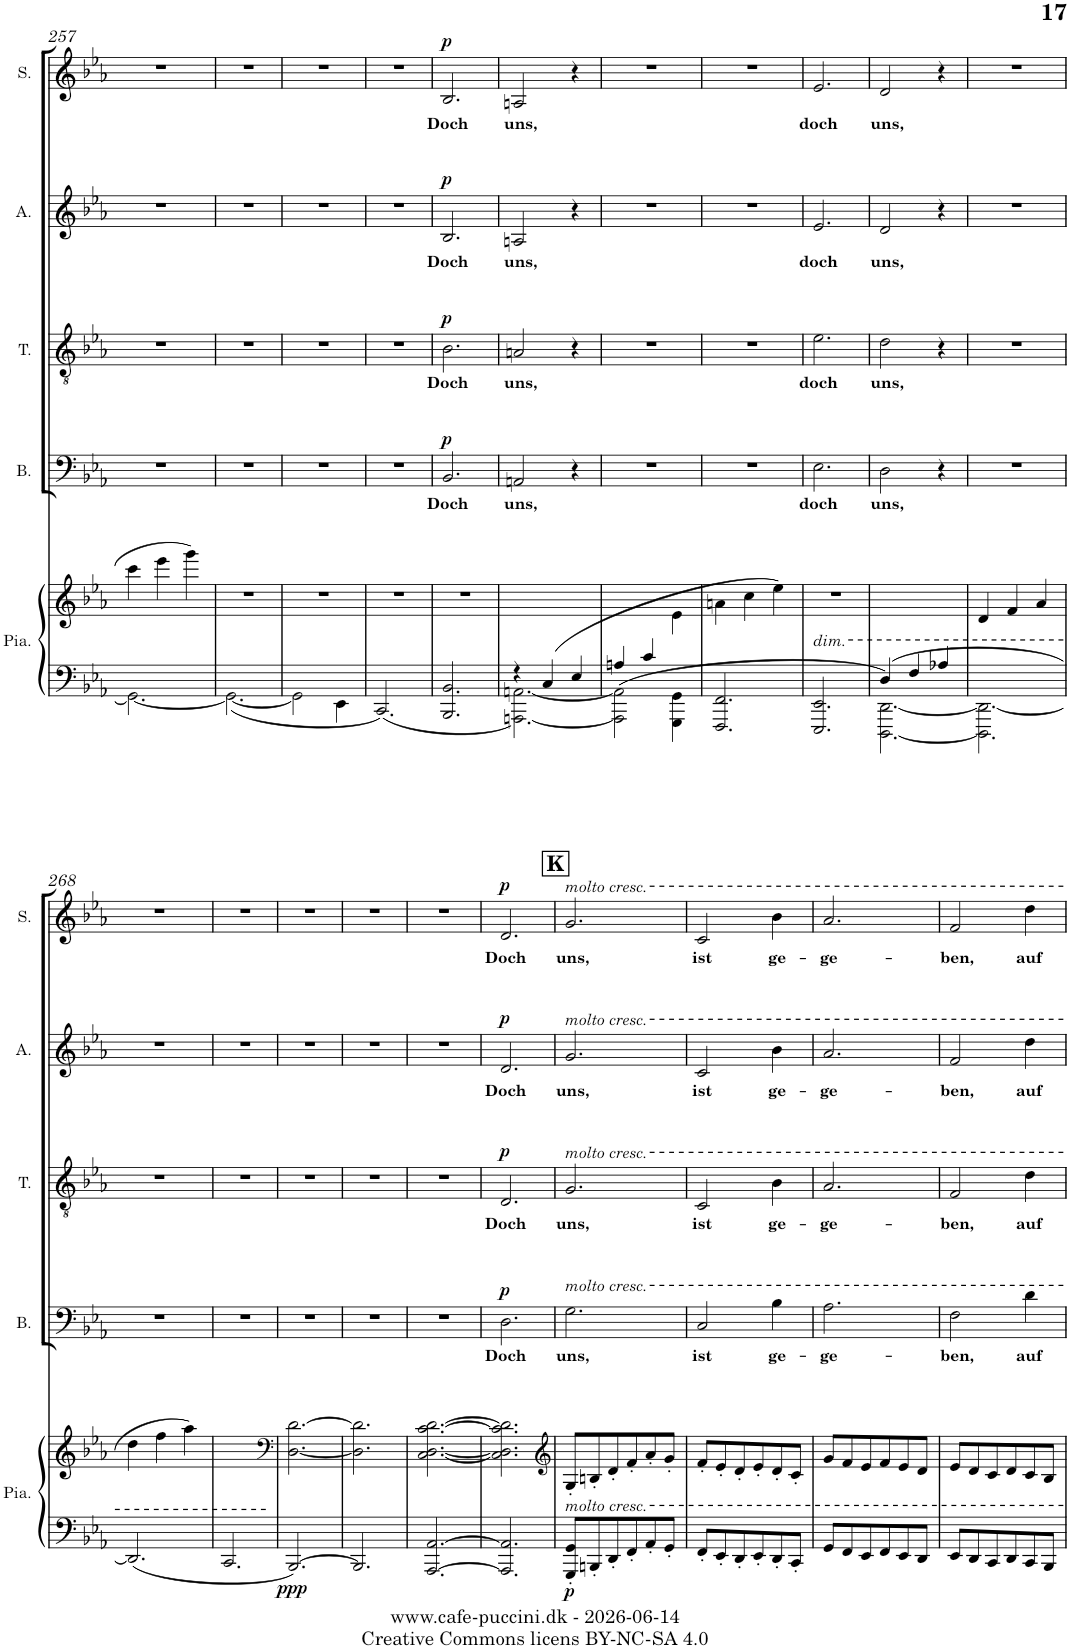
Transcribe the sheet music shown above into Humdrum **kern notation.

**kern	**kern	**dynam	**kern	**text	**dynam	**kern	**text	**dynam	**kern	**text	**dynam	**kern	**text	**dynam
*part5	*part5	*part5	*part4	*part4	*part4	*part3	*part3	*part3	*part2	*part2	*part2	*part1	*part1	*part1
*staff6	*staff5	*staff5/6	*staff4	*staff4	*staff4	*staff3	*staff3	*staff3	*staff2	*staff2	*staff2	*staff1	*staff1	*staff1
*I"Piano	*	*	*I"Basse	*	*	*I"Ténor	*	*	*I"Alto	*	*	*I"Soprano	*	*
*I'Pia.	*	*	*I'B.	*	*	*I'T.	*	*	*I'A.	*	*	*I'S.	*	*
!!LO:PB:g=z
*clefF4	*clefG2	*	*clefF4	*	*	*clefGv2	*	*	*clefG2	*	*	*clefG2	*	*
*k[b-e-a-]	*k[b-e-a-]	*	*k[b-e-a-]	*	*	*k[b-e-a-]	*	*	*k[b-e-a-]	*	*	*k[b-e-a-]	*	*
*M3/4	*M3/4	*	*M3/4	*	*	*M3/4	*	*	*M3/4	*	*	*M3/4	*	*
=257	=257	=257	=257	=257	=257	=257	=257	=257	=257	=257	=257	=257	=257	=257
*	*^	*	*	*	*	*	*	*	*	*	*	*	*	*
2.GG\_	2.ryy	4ccc\	.	2.r	.	.	2.r	.	.	2.r	.	.	2.r	.	.
.	.	4eee-\	.	.	.	.	.	.	.	.	.	.	.	.	.
.	.	4ggg\	.	.	.	.	.	.	.	.	.	.	.	.	.
*	*v	*v	*	*	*	*	*	*	*	*	*	*	*	*	*
=258	=258	=258	=258	=258	=258	=258	=258	=258	=258	=258	=258	=258	=258	=258
*^	*	*	*	*	*	*	*	*	*	*	*	*	*	*
2.ryy	2.GG\_	2.r	.	2.r	.	.	2.r	.	.	2.r	.	.	2.r	.	.
=259	=259	=259	=259	=259	=259	=259	=259	=259	=259	=259	=259	=259	=259	=259	=259
2.ryy	2GG\]	2.r	.	2.r	.	.	2.r	.	.	2.r	.	.	2.r	.	.
.	4EE-\	.	.	.	.	.	.	.	.	.	.	.	.	.	.
=260	=260	=260	=260	=260	=260	=260	=260	=260	=260	=260	=260	=260	=260	=260	=260
2.ryy	2.CC/	2.r	.	2.r	.	.	2.r	.	.	2.r	.	.	2.r	.	.
=261	=261	=261	=261	=261	=261	=261	=261	=261	=261	=261	=261	=261	=261	=261	=261
!	!	!	!	!	!LO:LY:b	!LO:DY:a	!	!LO:LY:b	!LO:DY:a	!	!LO:LY:b	!LO:DY:a	!	!LO:LY:b	!LO:DY:a
2.ryy	2.BBB-/ 2.BB-/	2.r	.	2.BB-/	Doch	p	2.B-\	Doch	p	2.B-/	Doch	p	2.B-/	Doch	p
=262	=262	=262	=262	=262	=262	=262	=262	=262	=262	=262	=262	=262	=262	=262	=262
!	!	!	!	!	!LO:LY:b	!	!	!LO:LY:b	!	!	!LO:LY:b	!	!	!LO:LY:b	!
4r	[2.AAAn\ [2.AAn\	2.ryy	.	2AAn/	uns,	.	2An/	uns,	.	2An/	uns,	.	2An/	uns,	.
(>4C/	.	.	.	.	.	.	.	.	.	.	.	.	.	.	.
4E-/	.	.	.	4r	.	.	4r	.	.	4r	.	.	4r	.	.
=263	=263	=263	=263	=263	=263	=263	=263	=263	=263	=263	=263	=263	=263	=263	=263
*	*	*^	*	*	*	*	*	*	*	*	*	*	*	*	*
4An/	2AAA\] 2AA\]	2.ryy	2ryy	.	2.r	.	.	2.r	.	.	2.r	.	.	2.r	.	.
4c/	.	.	.	.	.	.	.	.	.	.	.	.	.	.	.	.
4ryy	4GGG\ 4GG\	.	4e-\	.	.	.	.	.	.	.	.	.	.	.	.	.
*v	*v	*	*	*	*	*	*	*	*	*	*	*	*	*	*	*
=264	=264	=264	=264	=264	=264	=264	=264	=264	=264	=264	=264	=264	=264	=264	=264
2.FFF/ 2.FF/	2.ryy	4an\	.	2.r	.	.	2.r	.	.	2.r	.	.	2.r	.	.
.	.	4cc\	.	.	.	.	.	.	.	.	.	.	.	.	.
.	.	4ee-\)	.	.	.	.	.	.	.	.	.	.	.	.	.
=265	=265	=265	=265	=265	=265	=265	=265	=265	=265	=265	=265	=265	=265	=265	=265
*^	*	*	*	*	*	*	*	*	*	*	*	*	*	*	*
!LO:TX:a:t=dim.	!	!	!	!	!	!	!	!	!	!	!	!	!	!	!	!
!	!	!	!	!	!	!LO:LY:b	!	!	!LO:LY:b	!	!	!LO:LY:b	!	!	!LO:LY:b	!
*	*	*v	*v	*	*	*	*	*	*	*	*	*	*	*	*	*
2.ryy	2.EEE-/ 2.EE-/	2.r	.	2.E-\	doch	.	2.e-\	doch	.	2.e-/	doch	.	2.e-/	doch	.
=266	=266	=266	=266	=266	=266	=266	=266	=266	=266	=266	=266	=266	=266	=266	=266
!	!	!	!	!	!LO:LY:b	!	!	!LO:LY:b	!	!	!LO:LY:b	!	!	!LO:LY:b	!
(>4D/	[2.DDD\ [2.DD\	2.ryy	.	2D\	uns,	.	2d\	uns,	.	2d/	uns,	.	2d/	uns,	.
4F/	.	.	.	.	.	.	.	.	.	.	.	.	.	.	.
4A-X/	.	.	.	4r	.	.	4r	.	.	4r	.	.	4r	.	.
*v	*v	*	*	*	*	*	*	*	*	*	*	*	*	*	*
=267	=267	=267	=267	=267	=267	=267	=267	=267	=267	=267	=267	=267	=267	=267
*	*^	*	*	*	*	*	*	*	*	*	*	*	*	*
2.DDD\] 2.DD\_	2.ryy	4d/	.	2.r	.	.	2.r	.	.	2.r	.	.	2.r	.	.
.	.	4f/	.	.	.	.	.	.	.	.	.	.	.	.	.
.	.	4a-/	.	.	.	.	.	.	.	.	.	.	.	.	.
!!LO:LB:g=z
=268	=268	=268	=268	=268	=268	=268	=268	=268	=268	=268	=268	=268	=268	=268	=268
2.DD/]	2.ryy	4dd\	.	2.r	.	.	2.r	.	.	2.r	.	.	2.r	.	.
.	.	4ff\	.	.	.	.	.	.	.	.	.	.	.	.	.
.	.	4aa-\)	.	.	.	.	.	.	.	.	.	.	.	.	.
*	*v	*v	*	*	*	*	*	*	*	*	*	*	*	*	*
=269	=269	=269	=269	=269	=269	=269	=269	=269	=269	=269	=269	=269	=269	=269
*^	*	*	*	*	*	*	*	*	*	*	*	*	*	*
2.ryy	2.CC/	2.ryy	.	2.r	.	.	2.r	.	.	2.r	.	.	2.r	.	.
=270	=270	=270	=270	=270	=270	=270	=270	=270	=270	=270	=270	=270	=270	=270	=270
*	*	*clefF4	*	*	*	*	*	*	*	*	*	*	*	*	*
!	!	!	!LO:DY:b=2	!	!	!	!	!	!	!	!	!	!	!	!
2.ryy	[2.BBB-/	[2.D\ [2.d\	ppp	2.r	.	.	2.r	.	.	2.r	.	.	2.r	.	.
=271	=271	=271	=271	=271	=271	=271	=271	=271	=271	=271	=271	=271	=271	=271	=271
2.ryy	2.BBB-/]	2.D\] 2.d\]	.	2.r	.	.	2.r	.	.	2.r	.	.	2.r	.	.
=272	=272	=272	=272	=272	=272	=272	=272	=272	=272	=272	=272	=272	=272	=272	=272
2.ryy	[2.AAA-/ [2.AA-/	[2.C\ [2.D\ [2.c\ [2.d\	.	2.r	.	.	2.r	.	.	2.r	.	.	2.r	.	.
=273	=273	=273	=273	=273	=273	=273	=273	=273	=273	=273	=273	=273	=273	=273	=273
!	!	!	!	!	!LO:LY:b	!LO:DY:a	!	!LO:LY:b	!LO:DY:a	!	!LO:LY:b	!LO:DY:a	!	!LO:LY:b	!LO:DY:a
2.ryy	2.AAA-/] 2.AA-/]	2.C\] 2.D\] 2.c\] 2.d\]	.	2.D\	Doch	p	2.D/	Doch	p	2.d/	Doch	p	2.d/	Doch	p
*v	*v	*	*	*	*	*	*	*	*	*	*	*	*	*	*
!!LO:REH:place=s1:a:B:cj:fs=14:t=K
=274	=274	=274	=274	=274	=274	=274	=274	=274	=274	=274	=274	=274	=274	=274
*	*clefG2	*	*	*	*	*	*	*	*	*	*	*	*	*
*^	*	*	*	*	*	*	*	*	*	*	*	*	*	*
!	!	!	!	!	!	!	!	!	!	!	!	!	!LO:TX:a:t=molto cresc.	!	!
!	!	!	!	!	!	!	!	!	!	!LO:TX:a:t=molto cresc.	!	!	!	!	!
!	!	!	!	!	!	!	!LO:TX:a:t=molto cresc.	!	!	!	!	!	!	!	!
!	!	!	!	!LO:TX:a:t=molto cresc.	!	!	!	!	!	!	!	!	!	!	!
!LO:TX:a:t=molto cresc.	!	!	!	!	!	!	!	!	!	!	!	!	!	!	!
!	!	!	!LO:DY:b=2	!	!LO:LY:b	!	!	!LO:LY:b	!	!	!LO:LY:b	!	!	!LO:LY:b	!
*v	*v	*	*	*	*	*	*	*	*	*	*	*	*	*	*
8GGG/' 8GG/'L	8G'/L	p	2.G\	uns,	.	2.G/	uns,	.	2.g/	uns,	.	2.g/	uns,	.
8BBBn'/	8Bn'/	.	.	.	.	.	.	.	.	.	.	.	.	.
8DD'/	8d'/	.	.	.	.	.	.	.	.	.	.	.	.	.
8FF'/	8f'/	.	.	.	.	.	.	.	.	.	.	.	.	.
8AA-'/	8a-'/	.	.	.	.	.	.	.	.	.	.	.	.	.
8GG'/J	8g'/J	.	.	.	.	.	.	.	.	.	.	.	.	.
=275	=275	=275	=275	=275	=275	=275	=275	=275	=275	=275	=275	=275	=275	=275
!	!	!	!	!LO:LY:b	!	!	!LO:LY:b	!	!	!LO:LY:b	!	!	!LO:LY:b	!
8FF'/L	8f'/L	.	2C/	ist	.	2C/	ist	.	2c/	ist	.	2c/	ist	.
8EE-'/	8e-'/	.	.	.	.	.	.	.	.	.	.	.	.	.
8DD'/	8d'/	.	.	.	.	.	.	.	.	.	.	.	.	.
8EE-'/	8e-'/	.	.	.	.	.	.	.	.	.	.	.	.	.
!	!	!	!	!LO:LY:b	!	!	!LO:LY:b	!	!	!LO:LY:b	!	!	!LO:LY:b	!
8DD'/	8d'/	.	4B-\	ge-	.	4B-\	ge-	.	4b-\	ge-	.	4b-\	ge-	.
8CC'/J	8c'/J	.	.	.	.	.	.	.	.	.	.	.	.	.
=276	=276	=276	=276	=276	=276	=276	=276	=276	=276	=276	=276	=276	=276	=276
!	!	!	!	!LO:LY:b	!	!	!LO:LY:b	!	!	!LO:LY:b	!	!	!LO:LY:b	!
8GG/L	8g/L	.	2.A-\	-ge-	.	2.A-/	-ge-	.	2.a-/	-ge-	.	2.a-/	-ge-	.
8FF/	8f/	.	.	.	.	.	.	.	.	.	.	.	.	.
8EE-/	8e-/	.	.	.	.	.	.	.	.	.	.	.	.	.
8FF/	8f/	.	.	.	.	.	.	.	.	.	.	.	.	.
8EE-/	8e-/	.	.	.	.	.	.	.	.	.	.	.	.	.
8DD/J	8d/J	.	.	.	.	.	.	.	.	.	.	.	.	.
=277	=277	=277	=277	=277	=277	=277	=277	=277	=277	=277	=277	=277	=277	=277
!	!	!	!	!LO:LY:b	!	!	!LO:LY:b	!	!	!LO:LY:b	!	!	!LO:LY:b	!
8EE-/L	8e-/L	.	2F\	-ben,	.	2F/	-ben,	.	2f/	-ben,	.	2f/	-ben,	.
8DD/	8d/	.	.	.	.	.	.	.	.	.	.	.	.	.
8CC/	8c/	.	.	.	.	.	.	.	.	.	.	.	.	.
8DD/	8d/	.	.	.	.	.	.	.	.	.	.	.	.	.
!	!	!	!	!LO:LY:b	!	!	!LO:LY:b	!	!	!LO:LY:b	!	!	!LO:LY:b	!
8CC/	8c/	.	4d\	auf	.	4d\	auf	.	4dd\	auf	.	4dd\	auf	.
8BBB-/J	8B-/J	.	.	.	.	.	.	.	.	.	.	.	.	.
=	=	=	=	=	=	=	=	=	=	=	=	=	=	=
*-	*-	*-	*-	*-	*-	*-	*-	*-	*-	*-	*-	*-	*-	*-
